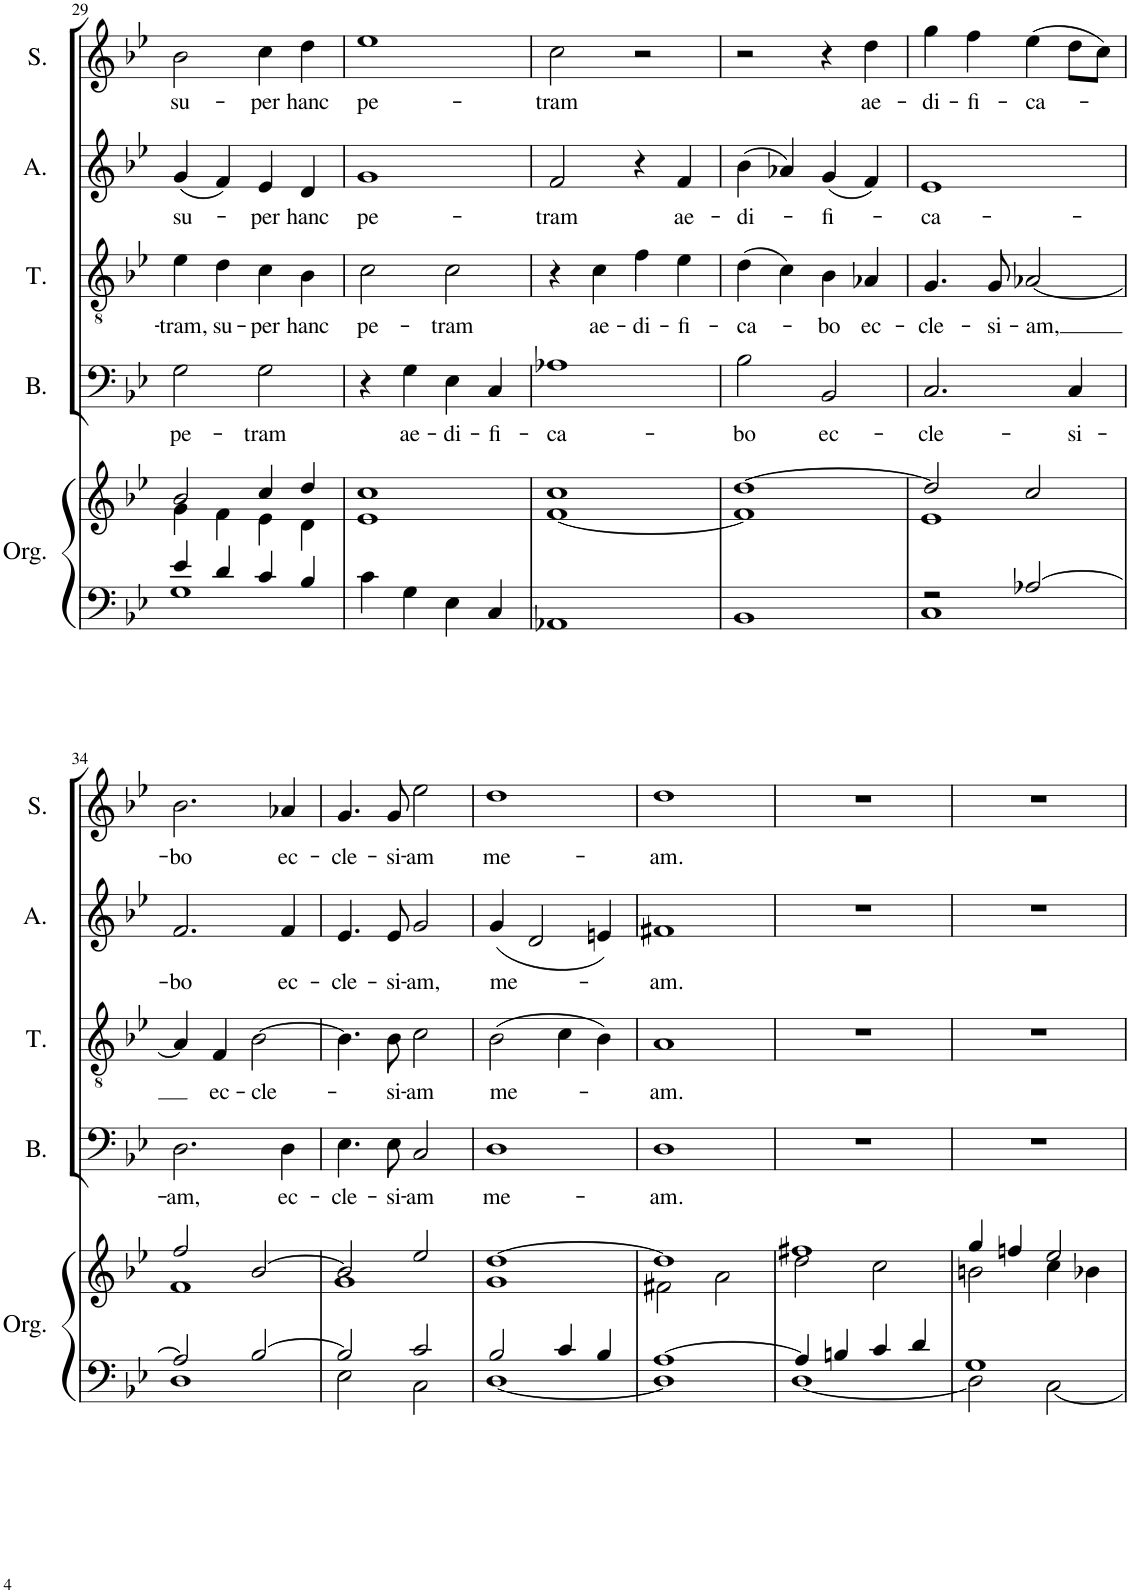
**kern	**kern	**kern	**text	**kern	**text	**kern	**text	**kern	**text
*part5	*part5	*part4	*part4	*part3	*part3	*part2	*part2	*part1	*part1
*staff6	*staff5	*staff4	*staff4	*staff3	*staff3	*staff2	*staff2	*staff1	*staff1
*I"Orgue	*	*I"Bass	*	*I"Tenor	*	*I"Alto	*	*I"Soprano	*
*I'Org.	*	*I'B.	*	*I'T.	*	*I'A.	*	*I'S.	*
!!LO:PB:g=z
*clefF4	*clefG2	*clefF4	*	*clefGv2	*	*clefG2	*	*clefG2	*
*k[b-e-]	*k[b-e-]	*k[b-e-]	*	*k[b-e-]	*	*k[b-e-]	*	*k[b-e-]	*
*M4/4	*M4/4	*M4/4	*	*M4/4	*	*M4/4	*	*M4/4	*
*met(c)	*met(c)	*met(c)	*	*met(c)	*	*met(c)	*	*met(c)	*
=29	=29	=29	=29	=29	=29	=29	=29	=29	=29
*^	*^	*	*	*	*	*	*	*	*
!	!	!	!	!	!LO:LY:b	!	!LO:LY:b	!	!LO:LY:b	!	!LO:LY:b
4e-/	1G	2b-/	4g\	2G\	pe-	4e-\	-tram,	(4g/	su-	2b-\	su-
!	!	!	!	!	!	!	!LO:LY:b	!	!	!	!
4d/	.	.	4f\	.	.	4d\	su-	4f/)	.	.	.
!	!	!	!	!	!LO:LY:b	!	!LO:LY:b	!	!LO:LY:b	!	!LO:LY:b
4c/	.	4cc/	4e-\	2G\	-tram	4c\	-per	4e-/	-per	4cc\	-per
!	!	!	!	!	!	!	!LO:LY:b	!	!LO:LY:b	!	!LO:LY:b
4B-/	.	4dd/	4d\	.	.	4B-\	hanc	4d/	hanc	4dd\	hanc
*v	*v	*	*	*	*	*	*	*	*	*	*
=30	=30	=30	=30	=30	=30	=30	=30	=30	=30	=30
!	!	!	!	!	!	!LO:LY:b	!	!LO:LY:b	!	!LO:LY:b
4c\	1cc	1e-	4r	.	2c\	pe-	1g	pe-	1ee-	pe-
!	!	!	!	!LO:LY:b	!	!	!	!	!	!
4G\	.	.	4G\	ae-	.	.	.	.	.	.
!	!	!	!	!LO:LY:b	!	!LO:LY:b	!	!	!	!
4E-\	.	.	4E-\	-di-	2c\	-tram	.	.	.	.
!	!	!	!	!LO:LY:b	!	!	!	!	!	!
4C/	.	.	4C/	-fi-	.	.	.	.	.	.
=31	=31	=31	=31	=31	=31	=31	=31	=31	=31	=31
!	!	!	!	!LO:LY:b	!	!	!	!LO:LY:b	!	!LO:LY:b
1AA-X	1cc	[1f	1A-X	-ca-	4r	.	2f/	-tram	2cc\	-tram
!	!	!	!	!	!	!LO:LY:b	!	!	!	!
.	.	.	.	.	4c\	ae-	.	.	.	.
!	!	!	!	!	!	!LO:LY:b	!	!	!	!
.	.	.	.	.	4f\	-di-	4r	.	2r	.
!	!	!	!	!	!	!LO:LY:b	!	!LO:LY:b	!	!
.	.	.	.	.	4e-\	-fi-	4f/	ae-	.	.
=32	=32	=32	=32	=32	=32	=32	=32	=32	=32	=32
!	!	!	!	!LO:LY:b	!	!LO:LY:b	!	!LO:LY:b	!	!
1BB-	[1dd	1f]	2B-\	-bo	(4d\	-ca-	(4b-\	-di-	2r	.
.	.	.	.	.	4c\)	.	4a-X/)	.	.	.
!	!	!	!	!LO:LY:b	!	!LO:LY:b	!	!LO:LY:b	!	!
.	.	.	2BB-/	ec-	4B-\	-bo	(4g/	-fi-	4r	.
!	!	!	!	!	!	!LO:LY:b	!	!	!	!LO:LY:b
.	.	.	.	.	4A-X/	ec-	4f/)	.	4dd\	ae-
=33	=33	=33	=33	=33	=33	=33	=33	=33	=33	=33
*^	*	*	*	*	*	*	*	*	*	*
!	!	!	!	!	!LO:LY:b	!	!LO:LY:b	!	!LO:LY:b	!	!LO:LY:b
2r	1C	2dd/]	1e-	2.C/	-cle-	4.G/	-cle-	1e-	-ca-	4gg\	-di-
!	!	!	!	!	!	!	!	!	!	!	!LO:LY:b
.	.	.	.	.	.	.	.	.	.	4ff\	-fi-
!	!	!	!	!	!	!	!LO:LY:b	!	!	!	!
.	.	.	.	.	.	8G/	-si-	.	.	.	.
!	!	!	!	!	!	!	!LO:LY:b	!	!	!	!LO:LY:b
[2A-X/	.	2cc/	.	.	.	[2A-X/	-am,	.	.	(4ee-\	-ca-
!	!	!	!	!	!LO:LY:b	!	!	!	!	!	!
.	.	.	.	4C/	-si-	.	.	.	.	8dd\L	.
.	.	.	.	.	.	.	.	.	.	8cc\J)	.
!!LO:LB:g=z
=34	=34	=34	=34	=34	=34	=34	=34	=34	=34	=34	=34
!	!	!	!	!	!LO:LY:b	!	!	!	!LO:LY:b	!	!LO:LY:b
2A-/]	1D	2ff/	1f	2.D\	-am,	4A-/]	.	2.f/	-bo	2.b-\	-bo
!	!	!	!	!	!	!	!LO:LY:b	!	!	!	!
.	.	.	.	.	.	4F/	ec-	.	.	.	.
!	!	!	!	!	!	!	!LO:LY:b	!	!	!	!
[2B-/	.	[2b-/	.	.	.	[2B-\	-cle-	.	.	.	.
!	!	!	!	!	!LO:LY:b	!	!	!	!LO:LY:b	!	!LO:LY:b
.	.	.	.	4D\	ec-	.	.	4f/	ec-	4a-X/	ec-
=35	=35	=35	=35	=35	=35	=35	=35	=35	=35	=35	=35
!	!	!	!	!	!LO:LY:b	!	!	!	!LO:LY:b	!	!LO:LY:b
2B-/]	2E-\	2b-/]	1g	4.E-\	-cle-	4.B-\]	.	4.e-/	-cle-	4.g/	-cle-
!	!	!	!	!	!LO:LY:b	!	!LO:LY:b	!	!LO:LY:b	!	!LO:LY:b
.	.	.	.	8E-\	-si-	8B-\	-si-	8e-/	-si-	8g/	-si-
!	!	!	!	!	!LO:LY:b	!	!LO:LY:b	!	!LO:LY:b	!	!LO:LY:b
2c/	2C\	2ee-/	.	2C/	-am	2c\	-am	2g/	-am,	2ee-\	-am
=36	=36	=36	=36	=36	=36	=36	=36	=36	=36	=36	=36
!	!	!	!	!	!LO:LY:b	!	!LO:LY:b	!	!LO:LY:b	!	!LO:LY:b
2B-/	[1D	[1dd	1g	1D	me-	(2B-\	me-	(4g/	me-	1dd	me-
.	.	.	.	.	.	.	.	2d/	.	.	.
4c/	.	.	.	.	.	4c\	.	.	.	.	.
4B-/	.	.	.	.	.	4B-\)	.	4en/)	.	.	.
=37	=37	=37	=37	=37	=37	=37	=37	=37	=37	=37	=37
!	!	!	!	!	!LO:LY:b	!	!LO:LY:b	!	!LO:LY:b	!	!LO:LY:b
[1A	1D]	1dd]	2f#X\	1D	-am.	1A	-am.	1f#X	-am.	1dd	-am.
.	.	.	2a\	.	.	.	.	.	.	.	.
=38	=38	=38	=38	=38	=38	=38	=38	=38	=38	=38	=38
4A/]	[1D	1ff#X	2dd\	1r	.	1r	.	1r	.	1r	.
4Bn/	.	.	.	.	.	.	.	.	.	.	.
4c/	.	.	2cc\	.	.	.	.	.	.	.	.
4d/	.	.	.	.	.	.	.	.	.	.	.
=39	=39	=39	=39	=39	=39	=39	=39	=39	=39	=39	=39
1G	2D\]	4gg/	2bn\	1r	.	1r	.	1r	.	1r	.
.	.	4ffn/	.	.	.	.	.	.	.	.	.
.	[2C\	2ee-/	4cc\	.	.	.	.	.	.	.	.
.	.	.	4b-X\	.	.	.	.	.	.	.	.
*v	*v	*	*	*	*	*	*	*	*	*	*
*	*v	*v	*	*	*	*	*	*	*	*
=	=	=	=	=	=	=	=	=	=
*-	*-	*-	*-	*-	*-	*-	*-	*-	*-
